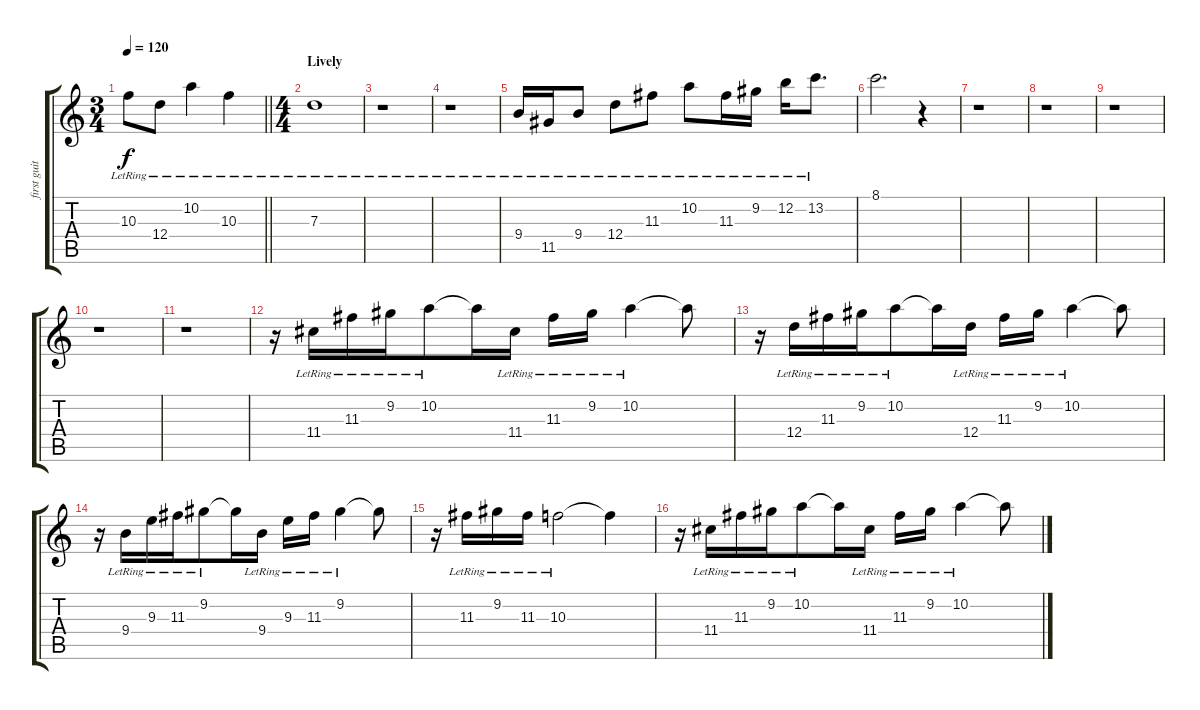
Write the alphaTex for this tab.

\track ("first guitar" "first guit") {instrument acousticguitarsteel}
\staff {score tabs}
\tuning (E4 B3 G3 D3 A2 E2) {hide}
\ts (3 4)
\tempo 120
\clef g2
\barLineRight lightlight
\ks c
10.3{lr}.8{dy f} 12.4{lr}.8 10.2{lr}.4 10.3{lr}.4 |
\ts (4 4)
\section ("" "Lively")
7.3{lr}.1 |
r.1 |
r.1 |
9.4{lr}.16 11.5{lr}.16 9.4{lr}.8 12.4{lr}.8 11.3{lr}.8 10.2{lr}.8 11.3{lr}.16 9.2{lr}.16 12.2{lr}.16 13.2{lr}.8{d} |
8.1.2{d} r.4 |
r.1 |
r.1 |
r.1 |
r.1 |
r.1 |
r.16 11.4{lr}.16 11.3{lr}.16 9.2{lr}.16{beam merge} 10.2{lr}.8 10.2{t}.16 11.4{lr}.16 11.3{lr}.16 9.2{lr}.16 10.2{lr}.4 10.2{t}.8 |
r.16 12.4{lr}.16 11.3{lr}.16 9.2{lr}.16{beam merge} 10.2{lr}.8 10.2{t}.16 12.4{lr}.16 11.3{lr}.16 9.2{lr}.16 10.2{lr}.4 10.2{t}.8 |
r.16 9.4{lr}.16 9.3{lr}.16 11.3{lr}.16{beam merge} 9.2{lr}.8 9.2{t}.16 9.4{lr}.16 9.3{lr}.16 11.3{lr}.16 9.2{lr}.4 9.2{t}.8 |
r.16 11.3{lr}.16 9.2{lr}.16 11.3{lr}.16 10.3{lr}.2 10.3{t}.4 |
r.16 11.4{lr}.16 11.3{lr}.16 9.2{lr}.16{beam merge} 10.2{lr}.8 10.2{t}.16 11.4{lr}.16 11.3{lr}.16 9.2{lr}.16 10.2{lr}.4 10.2{t}.8
